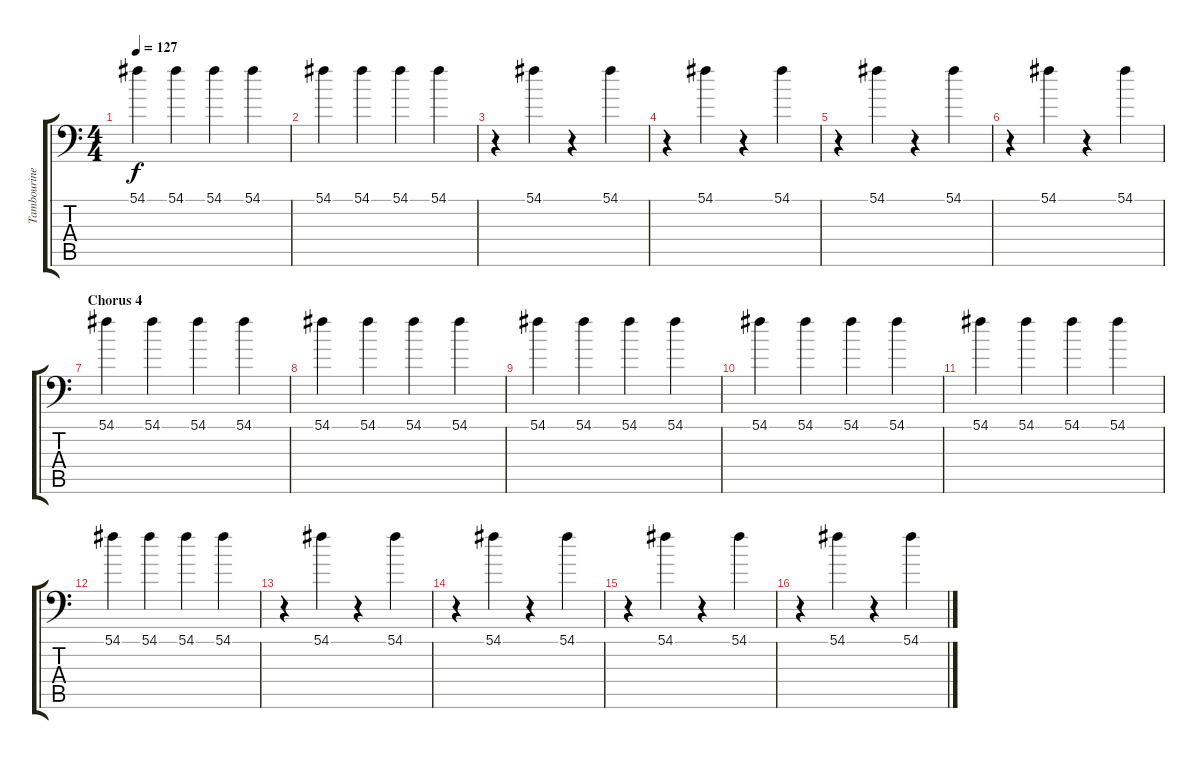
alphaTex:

\track ("Tambourine" "Tambourine") {instrument acousticgrandpiano}
\staff {score tabs}
\tuning (C-1 C-1 C-1 C-1 C-1 C-1) {hide}
\ts (4 4)
\tempo 127
\clef f4
\ks c
54.1.4{dy f} 54.1.4 54.1.4 54.1.4 |
54.1.4 54.1.4 54.1.4 54.1.4 |
r.4 54.1.4 r.4 54.1.4 |
r.4 54.1.4 r.4 54.1.4 |
r.4 54.1.4 r.4 54.1.4 |
r.4 54.1.4 r.4 54.1.4 |
\section ("" "Chorus 4")
54.1.4 54.1.4 54.1.4 54.1.4 |
54.1.4 54.1.4 54.1.4 54.1.4 |
54.1.4 54.1.4 54.1.4 54.1.4 |
54.1.4 54.1.4 54.1.4 54.1.4 |
54.1.4 54.1.4 54.1.4 54.1.4 |
54.1.4 54.1.4 54.1.4 54.1.4 |
r.4 54.1.4 r.4 54.1.4 |
r.4 54.1.4 r.4 54.1.4 |
r.4 54.1.4 r.4 54.1.4 |
r.4 54.1.4 r.4 54.1.4
